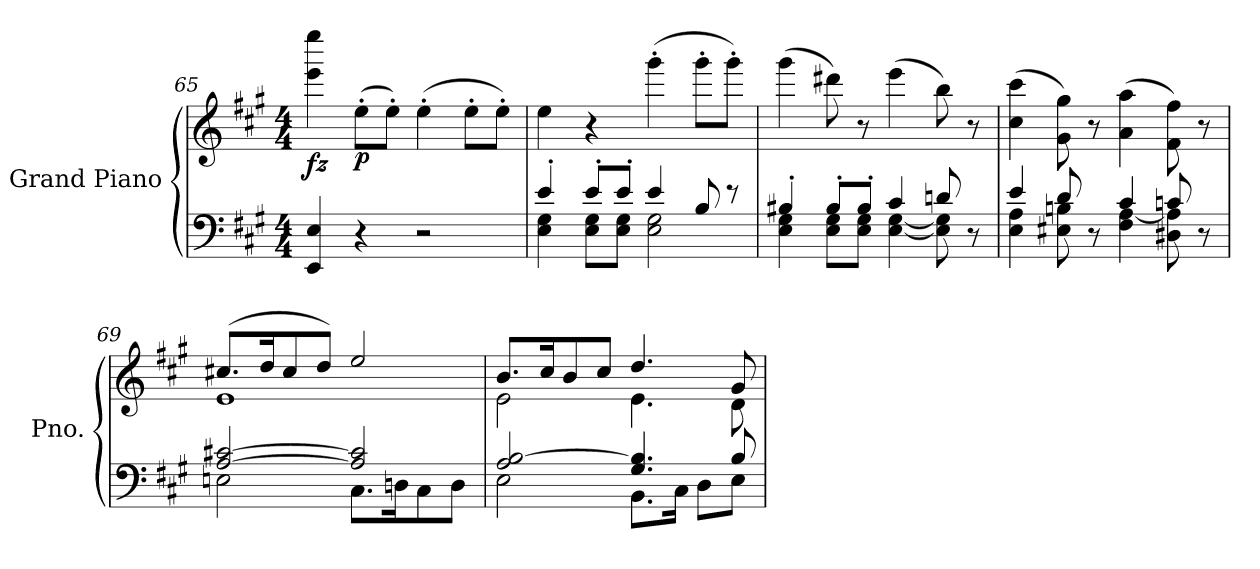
**kern	**kern	**dynam
*part1	*part1	*part1
*staff2	*staff1	*staff1/2
*I"Grand Piano	*	*
*I'Pno.	*	*
*clefF4	*clefG2	*
*k[f#c#g#]	*k[f#c#g#]	*
*M4/4	*M4/4	*
=65	=65	=65
!	!	!LO:DY:b
4EE/ 4E/	4eee\ 4eeee\	fz
!	!	!LO:DY:b
4r	(>8ee'\L	p
.	8ee'\J)	.
2r	(>4ee'\	.
.	8ee'\L	.
.	8ee'\J)	.
=66	=66	=66
*^	*	*
4e'/	4E\ 4G#\	4ee\	.
8e'/L	8E\ 8G#\L	4r	.
8e'/J	8E\ 8G#\J	.	.
4e/	2E\ 2G#\	(>4ggg#'\	.
8B/	.	8ggg#'\L	.
8r	.	8ggg#'\J)	.
=67	=67	=67	=67
4B#X'/	4E\ 4G#\	(>4ggg#\	.
8B#'/L	8E\ 8G#\L	8ddd#X\)	.
8B#'/J	8E\ 8G#\J	8r	.
4c#/	[4E\ [4G#\	(>4eee\	.
8dn/	8E\] 8G#\]	8bb\)	.
8r	8ryy	8r	.
!!LO:LB:g=z
=68	=68	=68	=68
4e/	4E\ 4A\	(>4cc#\ 4ccc#\	.
8d/	8E#X\ 8Bn\	8g#\ 8gg#\)	.
8r	8ryy	8r	.
4c#/	4F#\ [4A\	(>4a\ 4aa\	.
8cn/	8D#X\ 8A\]	8f#\ 8ff#\)	.
8r	8ryy	8r	.
=69	=69	=69	=69
*	*	*^	*
[2A/ [2c#X/	2En\	(>8.cc#X/L	1e	.
.	.	16dd/K	.	.
.	.	8cc#/	.	.
.	.	8dd/J)	.	.
2A/] 2c#/]	8.C#\L	2ee/	.	.
.	16Dn\K	.	.	.
.	8C#\	.	.	.
.	8D\J	.	.	.
=70	=70	=70	=70	=70
2A/ [2B/	2E\	8.b/L	2e\	.
.	.	16cc#/K	.	.
.	.	8b/	.	.
.	.	8cc#/J	.	.
4.G#/ 4.B/]	8.BB\L	4.dd/	4.e\	.
.	16C#\Jk	.	.	.
.	8D\L	.	.	.
8B/	8E\J	8g#/	8d\	.
*v	*v	*	*	*
*	*v	*v	*
=	=	=
*-	*-	*-
